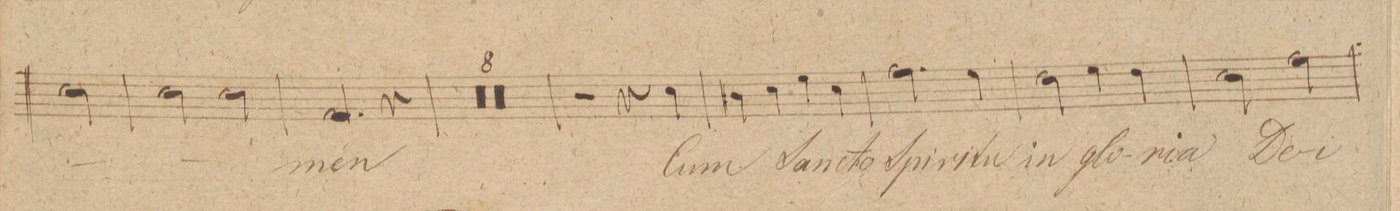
**kern	**text	**dynam
*I"Basso.	*	*
*clefF4	*	*
*k[f#c#g#]	*	*
*met(c|)	*	*
*M2/2	*	*
2E\	.	.
=256	=256	=256
2E\	.	.
2E\	.	.
=257	=257	=257
2.AA/	-men	.
4r	.	.
=258	=258	=258
00r	.	.
=259	=259	=259
=260	=260	=260
=261	=261	=261
=262	=262	=262
00r	.	.
=263	=263	=263
=264	=264	=264
=265	=265	=265
=266	=266	=266
2r	.	.
4r	.	.
4E\	Cum	.
=267	=267	=267
4D#X\	San-	.
4E\	-cto	.
4G#\	Spi-	.
4E\	-ri-	.
=268	=268	=268
2.A\	-tu	.
4G#\	in	.
=269	=269	=269
2F#\	glo-	.
4G#\	-ri-	.
4F#\	-a	.
=270	=270	=270
2E\	De-	.
2A\	-i	.
=271	=271	=271
*-	*-	*-
